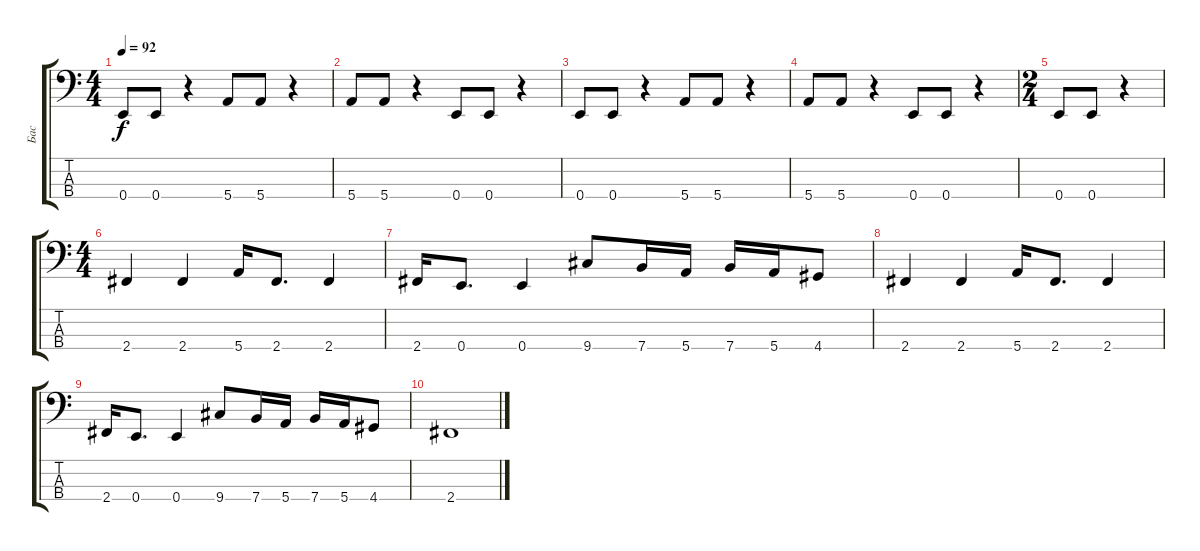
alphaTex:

\track ("Бас" "Бас") {instrument electricbassfinger}
\staff {score tabs}
\tuning (G2 D2 A1 E1) {hide}
\ts (4 4)
\tempo 92
\clef f4
\ks c
0.4.8{dy f} 0.4.8 r.4 5.4.8 5.4.8 r.4 |
5.4.8 5.4.8 r.4 0.4.8 0.4.8 r.4 |
0.4.8 0.4.8 r.4 5.4.8 5.4.8 r.4 |
5.4.8 5.4.8 r.4 0.4.8 0.4.8 r.4 |
\ts (2 4)
0.4.8 0.4.8 r.4 |
\ts (4 4)
2.4.4 2.4.4 5.4.16 2.4.8{d} 2.4.4 |
2.4.16 0.4.8{d} 0.4.4 9.4.8 7.4.16 5.4.16 7.4.16 5.4.16 4.4.8 |
2.4.4 2.4.4 5.4.16 2.4.8{d} 2.4.4 |
2.4.16 0.4.8{d} 0.4.4 9.4.8 7.4.16 5.4.16 7.4.16 5.4.16 4.4.8 |
2.4.1
